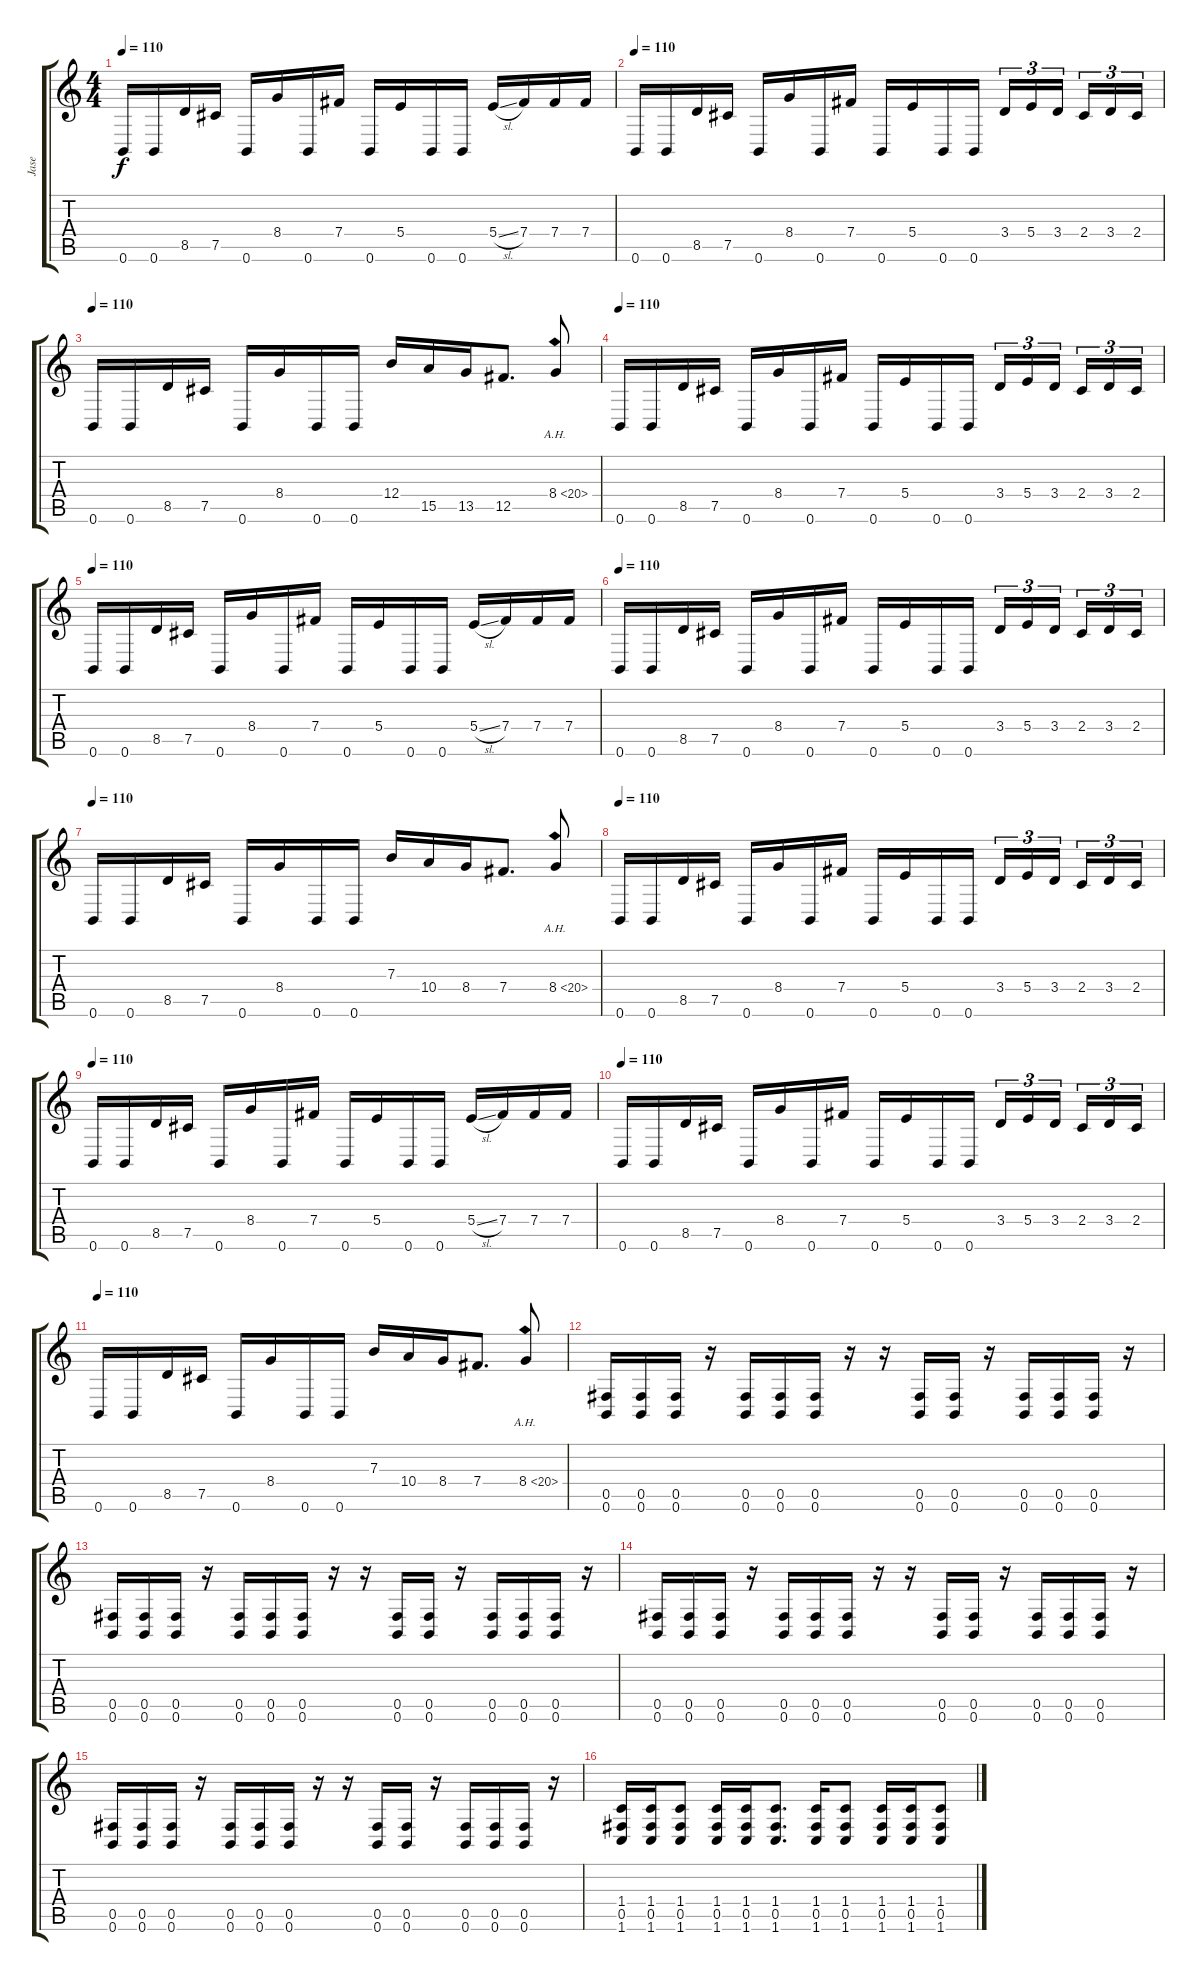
\track ("Jase" "Jase") {instrument distortionguitar}
\staff {score tabs}
\tuning (Db4 Ab3 E3 B2 Gb2 B1) {hide}
\ts (4 4)
\tempo 110
\clef g2
\ks c
0.6.16{dy f} 0.6.16 8.5.16 7.5.16 0.6.16 8.4.16 0.6.16 7.4.16 0.6.16 5.4.16 0.6.16 0.6.16 5.4{sl}.16 7.4.16 7.4.16 7.4.16 |
\tempo 110
0.6.16 0.6.16 8.5.16 7.5.16 0.6.16 8.4.16 0.6.16 7.4.16 0.6.16 5.4.16 0.6.16 0.6.16 3.4.16{tu (3 2)} 5.4.16{tu (3 2)} 3.4.16{tu (3 2) beam splitsecondary} 2.4.16{tu (3 2)} 3.4.16{tu (3 2)} 2.4.16{tu (3 2)} |
\tempo 110
0.6.16 0.6.16 8.5.16 7.5.16 0.6.16 8.4.16 0.6.16 0.6.16 12.4.16 15.5.16 13.5.16 12.5.8{d} 8.4{ah 12}.8 |
\tempo 110
0.6.16 0.6.16 8.5.16 7.5.16 0.6.16 8.4.16 0.6.16 7.4.16 0.6.16 5.4.16 0.6.16 0.6.16 3.4.16{tu (3 2)} 5.4.16{tu (3 2)} 3.4.16{tu (3 2) beam splitsecondary} 2.4.16{tu (3 2)} 3.4.16{tu (3 2)} 2.4.16{tu (3 2)} |
\tempo 110
0.6.16 0.6.16 8.5.16 7.5.16 0.6.16 8.4.16 0.6.16 7.4.16 0.6.16 5.4.16 0.6.16 0.6.16 5.4{sl}.16 7.4.16 7.4.16 7.4.16 |
\tempo 110
0.6.16 0.6.16 8.5.16 7.5.16 0.6.16 8.4.16 0.6.16 7.4.16 0.6.16 5.4.16 0.6.16 0.6.16 3.4.16{tu (3 2)} 5.4.16{tu (3 2)} 3.4.16{tu (3 2) beam splitsecondary} 2.4.16{tu (3 2)} 3.4.16{tu (3 2)} 2.4.16{tu (3 2)} |
\tempo 110
0.6.16 0.6.16 8.5.16 7.5.16 0.6.16 8.4.16 0.6.16 0.6.16 7.3.16 10.4.16 8.4.16 7.4.8{d} 8.4{ah 12}.8 |
\tempo 110
0.6.16 0.6.16 8.5.16 7.5.16 0.6.16 8.4.16 0.6.16 7.4.16 0.6.16 5.4.16 0.6.16 0.6.16 3.4.16{tu (3 2)} 5.4.16{tu (3 2)} 3.4.16{tu (3 2) beam splitsecondary} 2.4.16{tu (3 2)} 3.4.16{tu (3 2)} 2.4.16{tu (3 2)} |
\tempo 110
0.6.16 0.6.16 8.5.16 7.5.16 0.6.16 8.4.16 0.6.16 7.4.16 0.6.16 5.4.16 0.6.16 0.6.16 5.4{sl}.16 7.4.16 7.4.16 7.4.16 |
\tempo 110
0.6.16 0.6.16 8.5.16 7.5.16 0.6.16 8.4.16 0.6.16 7.4.16 0.6.16 5.4.16 0.6.16 0.6.16 3.4.16{tu (3 2)} 5.4.16{tu (3 2)} 3.4.16{tu (3 2) beam splitsecondary} 2.4.16{tu (3 2)} 3.4.16{tu (3 2)} 2.4.16{tu (3 2)} |
\tempo 110
0.6.16 0.6.16 8.5.16 7.5.16 0.6.16 8.4.16 0.6.16 0.6.16 7.3.16 10.4.16 8.4.16 7.4.8{d} 8.4{ah 12}.8 |
(0.5 0.6).16 (0.5 0.6).16 (0.5 0.6).16 r.16 (0.5 0.6).16 (0.5 0.6).16 (0.5 0.6).16 r.16 r.16 (0.5 0.6).16 (0.5 0.6).16 r.16 (0.5 0.6).16 (0.5 0.6).16 (0.5 0.6).16 r.16 |
(0.5 0.6).16 (0.5 0.6).16 (0.5 0.6).16 r.16 (0.5 0.6).16 (0.5 0.6).16 (0.5 0.6).16 r.16 r.16 (0.5 0.6).16 (0.5 0.6).16 r.16 (0.5 0.6).16 (0.5 0.6).16 (0.5 0.6).16 r.16 |
(0.5 0.6).16 (0.5 0.6).16 (0.5 0.6).16 r.16 (0.5 0.6).16 (0.5 0.6).16 (0.5 0.6).16 r.16 r.16 (0.5 0.6).16 (0.5 0.6).16 r.16 (0.5 0.6).16 (0.5 0.6).16 (0.5 0.6).16 r.16 |
(0.5 0.6).16 (0.5 0.6).16 (0.5 0.6).16 r.16 (0.5 0.6).16 (0.5 0.6).16 (0.5 0.6).16 r.16 r.16 (0.5 0.6).16 (0.5 0.6).16 r.16 (0.5 0.6).16 (0.5 0.6).16 (0.5 0.6).16 r.16 |
(1.4 0.5 1.6).16 (1.4 0.5 1.6).16 (1.4 0.5 1.6).8 (1.4 0.5 1.6).16 (1.4 0.5 1.6).16 (1.4 0.5 1.6).8{d} (1.4 0.5 1.6).16 (1.4 0.5 1.6).8 (1.4 0.5 1.6).16 (1.4 0.5 1.6).16 (1.4 0.5 1.6).8
